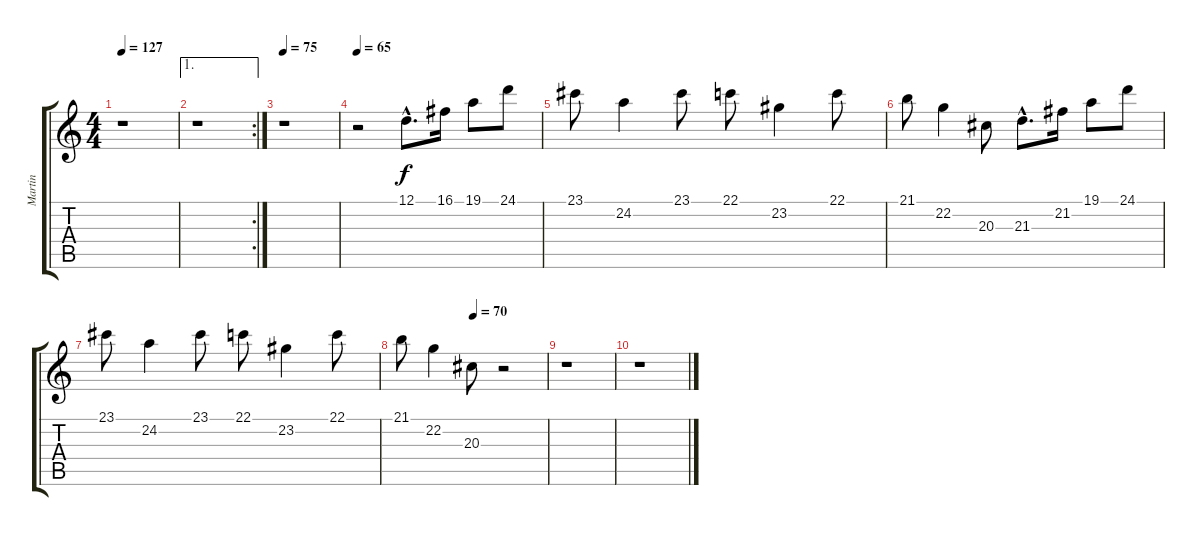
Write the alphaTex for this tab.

\track ("Martin" "Martin") {instrument dulcimer}
\staff {score tabs}
\tuning (D4 A3 F3 C3 G2 D2) {hide}
\ts (4 4)
\tempo 127
\clef g2
\ks c
r.1{dy f} |
\ae 1
\rc 2
r.1 |
\tempo 75
r.1 |
\tempo 65
r.2 12.1{hac}.8{d} 16.1.16 19.1.8 24.1.8 |
23.1.8 24.2.4 23.1.8 22.1.8 23.2.4 22.1.8 |
21.1.8 22.2.4 20.3.8 21.3{hac}.8{d} 21.2.16 19.1.8 24.1.8 |
23.1.8 24.2.4 23.1.8 22.1.8 23.2.4 22.1.8 |
\tempo (70 0.5)
21.1.8 22.2.4 20.3.8 r.2 |
r.1 |
r.1
